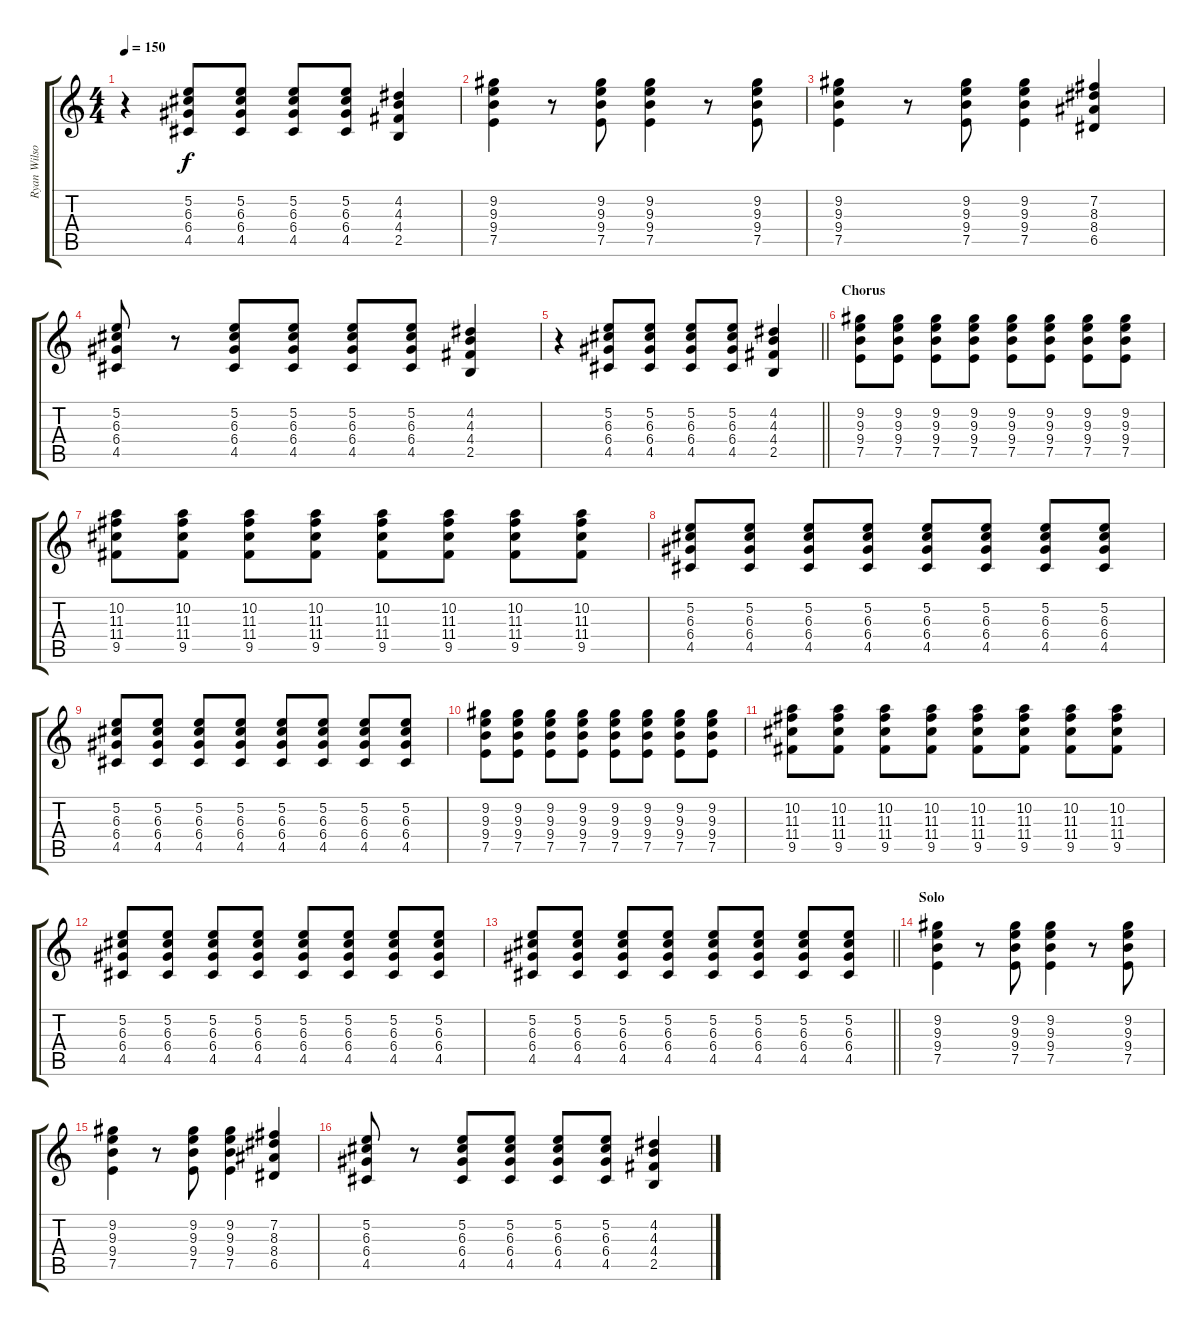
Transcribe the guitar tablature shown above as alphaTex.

\track ("Ryan Wilson" "Ryan Wilso") {instrument overdrivenguitar}
\staff {score tabs}
\tuning (E4 B3 G3 D3 A2 E2) {hide}
\ts (4 4)
\tempo 150
\clef g2
\ks c
r.4{dy f} (5.2 6.3 6.4 4.5).8 (5.2 6.3 6.4 4.5).8 (5.2 6.3 6.4 4.5).8 (5.2 6.3 6.4 4.5).8 (4.2 4.3 4.4 2.5).4 |
(9.2 9.3 9.4 7.5).4 r.8 (9.2 9.3 9.4 7.5).8 (9.2 9.3 9.4 7.5).4 r.8 (9.2 9.3 9.4 7.5).8 |
(9.2 9.3 9.4 7.5).4 r.8 (9.2 9.3 9.4 7.5).8 (9.2 9.3 9.4 7.5).4 (7.2 8.3 8.4 6.5).4 |
(5.2 6.3 6.4 4.5).8 r.8 (5.2 6.3 6.4 4.5).8 (5.2 6.3 6.4 4.5).8 (5.2 6.3 6.4 4.5).8 (5.2 6.3 6.4 4.5).8 (4.2 4.3 4.4 2.5).4 |
\barLineRight lightlight
r.4 (5.2 6.3 6.4 4.5).8 (5.2 6.3 6.4 4.5).8 (5.2 6.3 6.4 4.5).8 (5.2 6.3 6.4 4.5).8 (4.2 4.3 4.4 2.5).4 |
\section ("" "Chorus")
(9.2 9.3 9.4 7.5).8 (9.2 9.3 9.4 7.5).8 (9.2 9.3 9.4 7.5).8 (9.2 9.3 9.4 7.5).8 (9.2 9.3 9.4 7.5).8 (9.2 9.3 9.4 7.5).8 (9.2 9.3 9.4 7.5).8 (9.2 9.3 9.4 7.5).8 |
(10.2 11.3 11.4 9.5).8 (10.2 11.3 11.4 9.5).8 (10.2 11.3 11.4 9.5).8 (10.2 11.3 11.4 9.5).8 (10.2 11.3 11.4 9.5).8 (10.2 11.3 11.4 9.5).8 (10.2 11.3 11.4 9.5).8 (10.2 11.3 11.4 9.5).8 |
(5.2 6.3 6.4 4.5).8 (5.2 6.3 6.4 4.5).8 (5.2 6.3 6.4 4.5).8 (5.2 6.3 6.4 4.5).8 (5.2 6.3 6.4 4.5).8 (5.2 6.3 6.4 4.5).8 (5.2 6.3 6.4 4.5).8 (5.2 6.3 6.4 4.5).8 |
(5.2 6.3 6.4 4.5).8 (5.2 6.3 6.4 4.5).8 (5.2 6.3 6.4 4.5).8 (5.2 6.3 6.4 4.5).8 (5.2 6.3 6.4 4.5).8 (5.2 6.3 6.4 4.5).8 (5.2 6.3 6.4 4.5).8 (5.2 6.3 6.4 4.5).8 |
(9.2 9.3 9.4 7.5).8 (9.2 9.3 9.4 7.5).8 (9.2 9.3 9.4 7.5).8 (9.2 9.3 9.4 7.5).8 (9.2 9.3 9.4 7.5).8 (9.2 9.3 9.4 7.5).8 (9.2 9.3 9.4 7.5).8 (9.2 9.3 9.4 7.5).8 |
(10.2 11.3 11.4 9.5).8 (10.2 11.3 11.4 9.5).8 (10.2 11.3 11.4 9.5).8 (10.2 11.3 11.4 9.5).8 (10.2 11.3 11.4 9.5).8 (10.2 11.3 11.4 9.5).8 (10.2 11.3 11.4 9.5).8 (10.2 11.3 11.4 9.5).8 |
(5.2 6.3 6.4 4.5).8 (5.2 6.3 6.4 4.5).8 (5.2 6.3 6.4 4.5).8 (5.2 6.3 6.4 4.5).8 (5.2 6.3 6.4 4.5).8 (5.2 6.3 6.4 4.5).8 (5.2 6.3 6.4 4.5).8 (5.2 6.3 6.4 4.5).8 |
\barLineRight lightlight
(5.2 6.3 6.4 4.5).8 (5.2 6.3 6.4 4.5).8 (5.2 6.3 6.4 4.5).8 (5.2 6.3 6.4 4.5).8 (5.2 6.3 6.4 4.5).8 (5.2 6.3 6.4 4.5).8 (5.2 6.3 6.4 4.5).8 (5.2 6.3 6.4 4.5).8 |
\section ("" "Solo")
(9.2 9.3 9.4 7.5).4 r.8 (9.2 9.3 9.4 7.5).8 (9.2 9.3 9.4 7.5).4 r.8 (9.2 9.3 9.4 7.5).8 |
(9.2 9.3 9.4 7.5).4 r.8 (9.2 9.3 9.4 7.5).8 (9.2 9.3 9.4 7.5).4 (7.2 8.3 8.4 6.5).4 |
(5.2 6.3 6.4 4.5).8 r.8 (5.2 6.3 6.4 4.5).8 (5.2 6.3 6.4 4.5).8 (5.2 6.3 6.4 4.5).8 (5.2 6.3 6.4 4.5).8 (4.2 4.3 4.4 2.5).4
